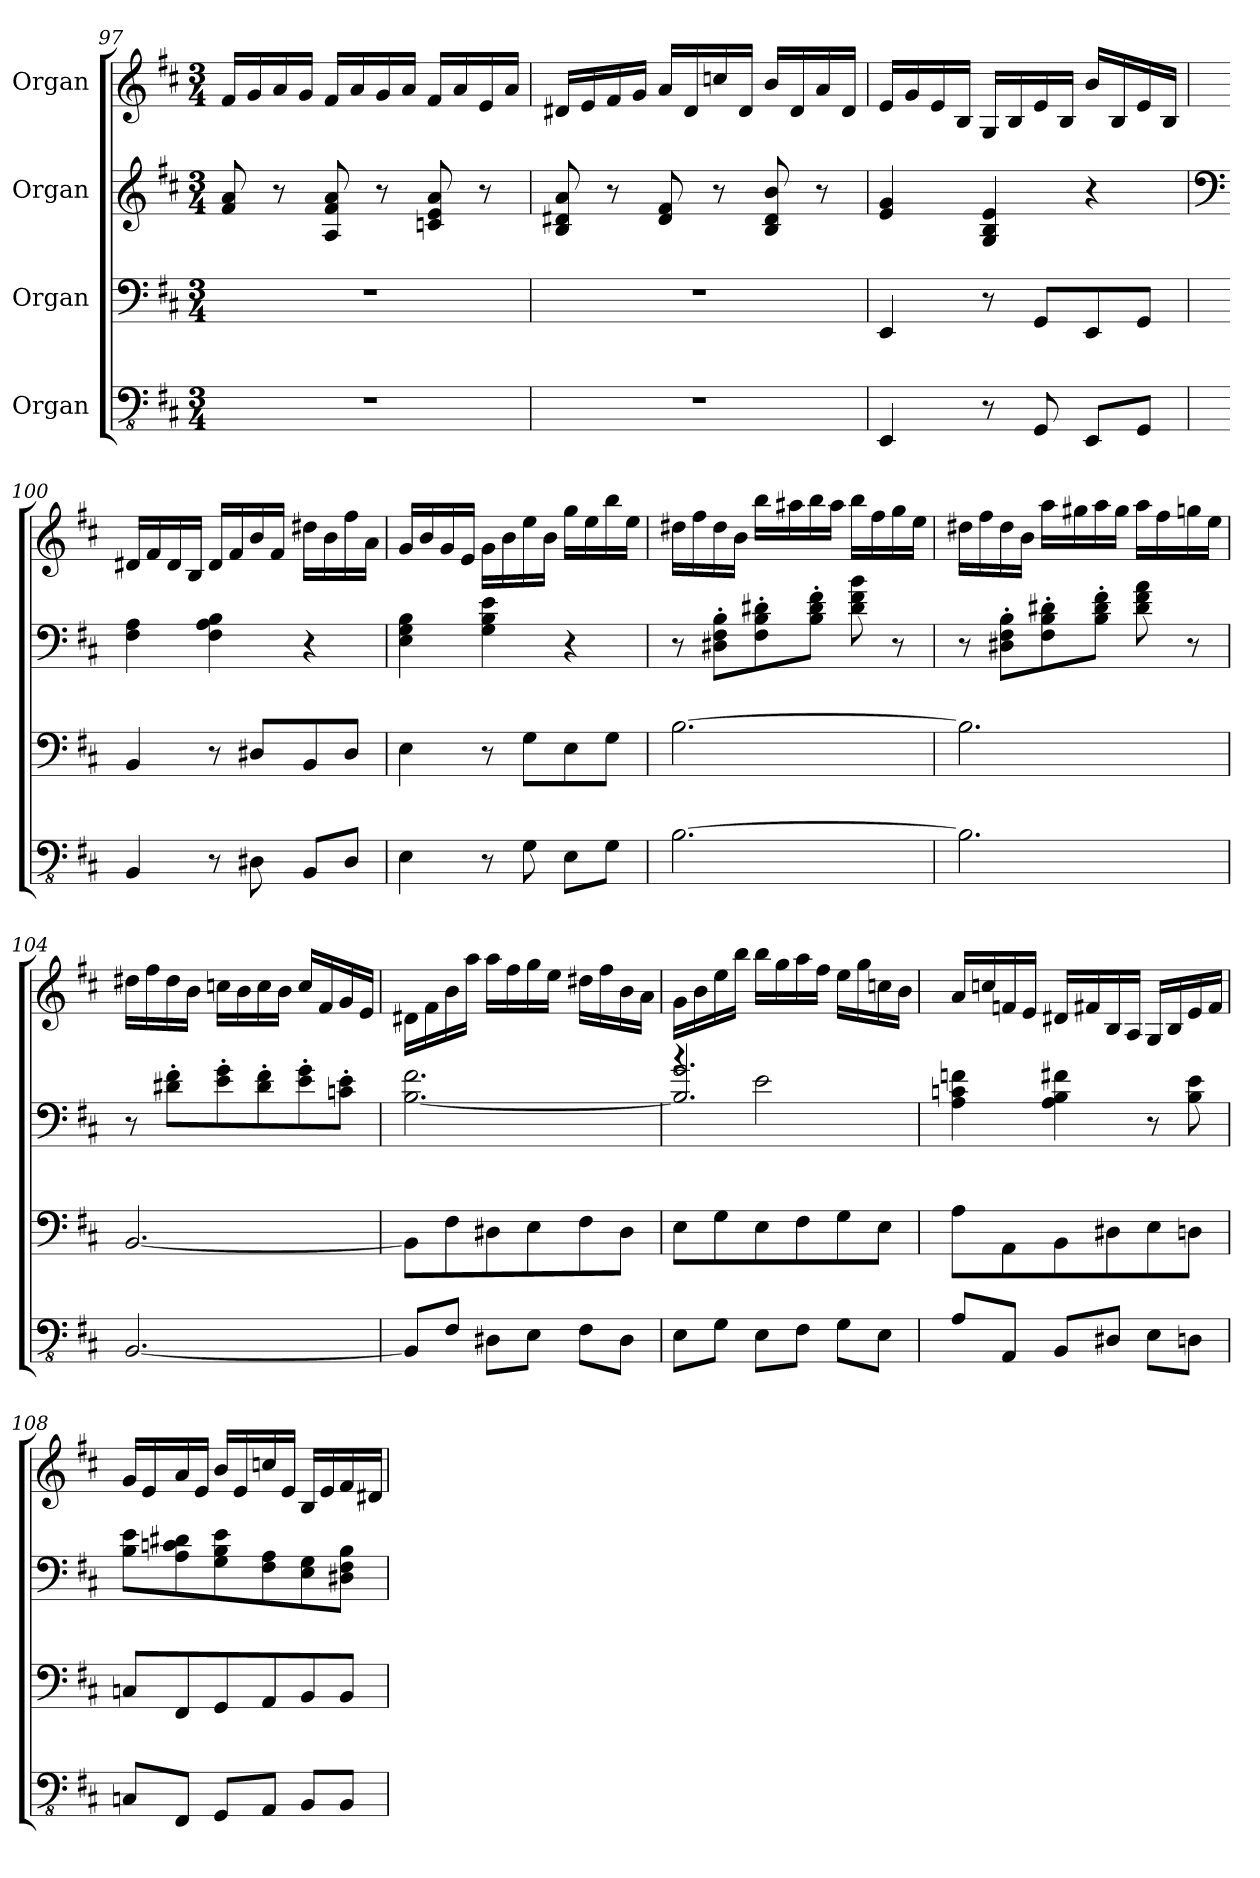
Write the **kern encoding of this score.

**kern	**kern	**kern	**kern
*part4	*part3	*part2	*part1
*staff4	*staff3	*staff2	*staff1
*I"Organ	*I"Organ	*I"Organ	*I"Organ
*clefFv4	*clefF4	*clefG2	*clefG2
*k[f#c#]	*k[f#c#]	*k[f#c#]	*k[f#c#]
*M3/4	*M3/4	*M3/4	*M3/4
=97	=97	=97	=97
2.r	2.r	8f#/ 8a/	16f#/LL
.	.	.	16g/
.	.	8r	16a/
.	.	.	16g/JJ
.	.	8A/ 8f#/ 8a/	16f#/LL
.	.	.	16a/
.	.	8r	16g/
.	.	.	16a/JJ
.	.	8cn/ 8e/ 8a/	16f#/LL
.	.	.	16a/
.	.	8r	16e/
.	.	.	16a/JJ
=98	=98	=98	=98
2.r	2.r	8B/ 8d#X/ 8a/	16d#X/LL
.	.	.	16e/
.	.	8r	16f#/
.	.	.	16g/JJ
.	.	8d#/ 8f#/	16a/LL
.	.	.	16d#/
.	.	8r	16ccn/
.	.	.	16d#/JJ
.	.	8B/ 8d#/ 8b/	16b/LL
.	.	.	16d#/
.	.	8r	16a/
.	.	.	16d#/JJ
!!LO:LB:g=z
=99	=99	=99	=99
4EEE/	4EE/	4e/ 4g/	16e/LL
.	.	.	16g/
.	.	.	16e/
.	.	.	16B/JJ
8r	8r	4G/ 4B/ 4e/	16G/LL
.	.	.	16B/
8GGG/	8GG/L	.	16e/
.	.	.	16B/JJ
8EEE/L	8EE/	4r	16b/LL
.	.	.	16B/
8GGG/J	8GG/J	.	16e/
.	.	.	16B/JJ
=100	=100	=100	=100
*	*	*clefF4	*
4BBB/	4BB/	4F#\ 4A\	16d#X/LL
.	.	.	16f#/
.	.	.	16d#/
.	.	.	16B/JJ
8r	8r	4F#\ 4A\ 4B\	16d#/LL
.	.	.	16f#/
8DD#X\	8D#X/L	.	16b/
.	.	.	16f#/JJ
8BBB/L	8BB/	4r	16dd#X\LL
.	.	.	16b\
8DD#/J	8D#/J	.	16ff#\
.	.	.	16a\JJ
=101	=101	=101	=101
4EE\	4E\	4E\ 4G\ 4B\	16g/LL
.	.	.	16b/
.	.	.	16g/
.	.	.	16e/JJ
8r	8r	4G\ 4B\ 4e\	16g\LL
.	.	.	16b\
8GG\	8G\L	.	16ee\
.	.	.	16b\JJ
8EE\L	8E\	4r	16gg\LL
.	.	.	16ee\
8GG\J	8G\J	.	16bb\
.	.	.	16ee\JJ
=102	=102	=102	=102
[2.BB\	[2.B\	8r	16dd#X\LL
.	.	.	16ff#\
.	.	8D#X\' 8F#\' 8B\'L	16dd#\
.	.	.	16b\JJ
.	.	8F#\' 8B\' 8d#X\'	16bb\LL
.	.	.	16aa#X\
.	.	8B\' 8d#\' 8f#\'J	16bb\
.	.	.	16aa#\JJ
.	.	8d#\ 8f#\ 8b\	16bb\LL
.	.	.	16ff#\
.	.	8r	16gg\
.	.	.	16ee\JJ
!!LO:LB:g=z
=103	=103	=103	=103
2.BB\]	2.B\]	8r	16dd#X\LL
.	.	.	16ff#\
.	.	8D#X\' 8F#\' 8B\'L	16dd#\
.	.	.	16b\JJ
.	.	8F#\' 8B\' 8d#X\'	16aa\LL
.	.	.	16gg#X\
.	.	8B\' 8d#\' 8f#\'J	16aa\
.	.	.	16gg#\JJ
.	.	8d#\ 8f#\ 8a\	16aa\LL
.	.	.	16ff#\
.	.	8r	16ggn\
.	.	.	16ee\JJ
=104	=104	=104	=104
[2.BBB/	[2.BB/	8r	16dd#X\LL
.	.	.	16ff#\
.	.	8d#X\' 8f#\'L	16dd#\
.	.	.	16b\JJ
.	.	8e\' 8g\'	16ccn\LL
.	.	.	16b\
.	.	8d#\' 8f#\'	16cc\
.	.	.	16b\JJ
.	.	8e\' 8g\'	16cc/LL
.	.	.	16f#/
.	.	8cn\' 8e\'J	16g/
.	.	.	16e/JJ
=105	=105	=105	=105
8BBB/L]	8BB\L]	[2.B\ 2.f#\	16d#X\LL
.	.	.	16f#\
8FF#/J	8F#\	.	16b\
.	.	.	16aa\JJ
8DD#X\L	8D#X\	.	16aa\LL
.	.	.	16ff#\
8EE\J	8E\	.	16gg\
.	.	.	16ee\JJ
8FF#\L	8F#\	.	16dd#X\LL
.	.	.	16ff#\
8DD#\J	8D#\J	.	16b\
.	.	.	16a\JJ
=106	=106	=106	=106
*	*	*^	*
8EE\L	8E\L	2.B/] 2.g/	4rb	16g\LL
.	.	.	.	16b\
8GG\J	8G\	.	.	16ee\
.	.	.	.	16bb\JJ
8EE\L	8E\	.	2e\	16bb\LL
.	.	.	.	16gg\
8FF#\J	8F#\	.	.	16aa\
.	.	.	.	16ff#\JJ
8GG\L	8G\	.	.	16ee\LL
.	.	.	.	16gg\
8EE\J	8E\J	.	.	16ccn\
.	.	.	.	16b\JJ
*	*	*v	*v	*
!!LO:LB:g=z
=107	=107	=107	=107
8AA/L	8A\L	4A\ 4cn\ 4fn\	16a/LL
.	.	.	16ccn/
8AAA/J	8AA\	.	16fn/
.	.	.	16e/JJ
8BBB/L	8BB\	4A\ 4B\ 4f#X\	16d#X/LL
.	.	.	16f#X/
8DD#X/J	8D#X\	.	16B/
.	.	.	16A/JJ
8EE\L	8E\	8r	16G/LL
.	.	.	16B/
8DDn\J	8Dn\J	8B\ 8e\	16e/
.	.	.	16f#/JJ
=108	=108	=108	=108
8CCn/L	8Cn/L	8B\ 8e\L	16g/LL
.	.	.	16e/
8FFF#/J	8FF#/	8A\ 8cn\ 8d#X\	16a/
.	.	.	16e/JJ
8GGG/L	8GG/	8G\ 8B\ 8e\	16b/LL
.	.	.	16e/
8AAA/J	8AA/	8F#\ 8A\	16ccn/
.	.	.	16e/JJ
8BBB/L	8BB/	8E\ 8G\	16B/LL
.	.	.	16e/
8BBB/J	8BB/J	8D#X\ 8F#\ 8B\J	16f#/
.	.	.	16d#X/JJ
=	=	=	=
*-	*-	*-	*-
